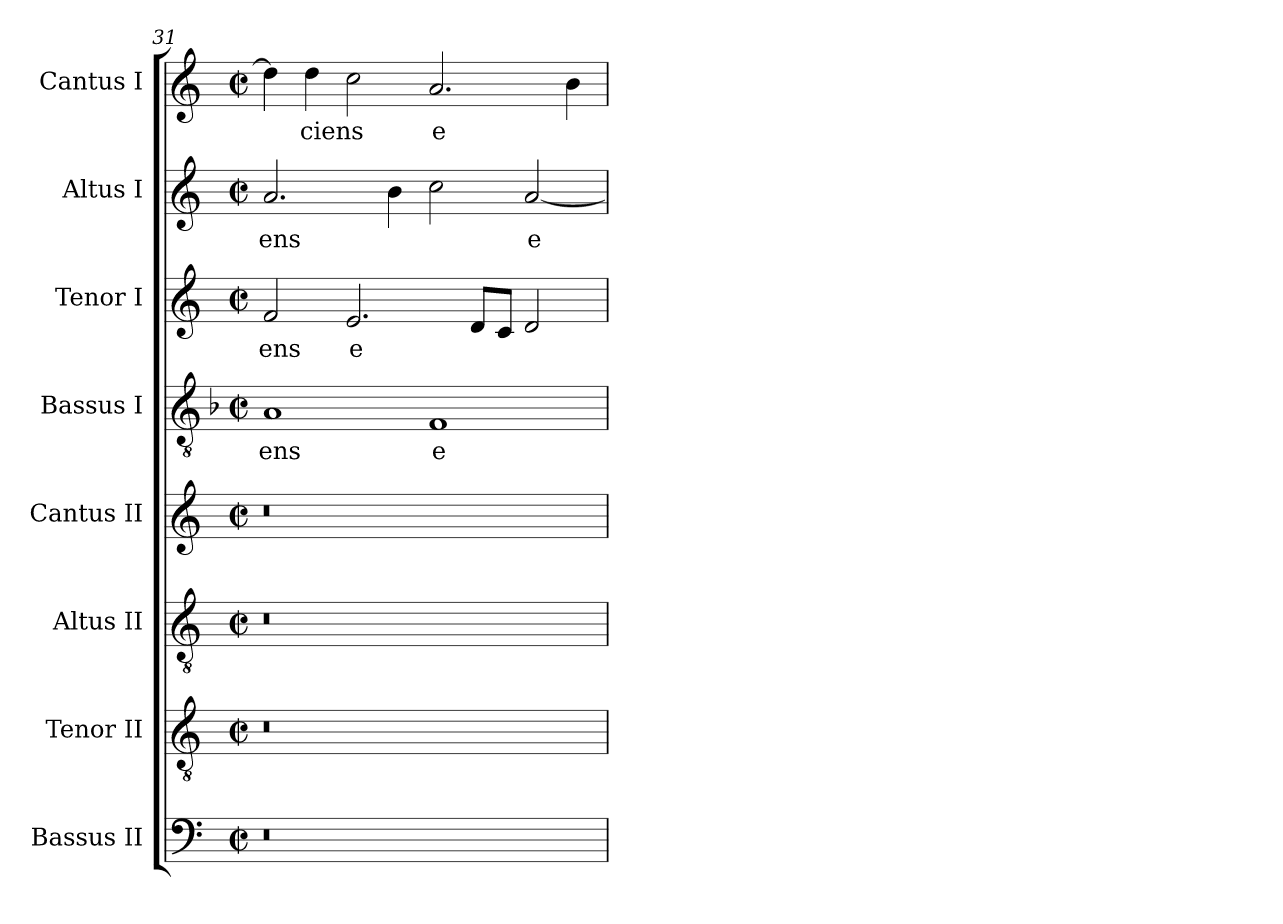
**kern	**kern	**kern	**kern	**kern	**text	**kern	**text	**kern	**text	**kern	**text
*part8	*part7	*part6	*part5	*part4	*part4	*part3	*part3	*part2	*part2	*part1	*part1
*staff8	*staff7	*staff6	*staff5	*staff4	*staff4	*staff3	*staff3	*staff2	*staff2	*staff1	*staff1
*I"Bassus II	*I"Tenor II	*I"Altus II	*I"Cantus II	*I"Bassus I	*	*I"Tenor I	*	*I"Altus I	*	*I"Cantus I	*
*clefF4	*clefGv2	*clefGv2	*clefG2	*clefGv2	*	*clefG2	*	*clefG2	*	*clefG2	*
*k[]	*k[]	*k[]	*k[]	*k[b-]	*	*k[]	*	*k[]	*	*k[]	*
*C:	*C:	*C:	*C:	*F:	*	*C:	*	*C:	*	*C:	*
*M2/2	*M2/2	*M2/2	*M2/2	*M2/2	*	*M2/2	*	*M2/2	*	*M2/2	*
*met(c|)	*met(c|)	*met(c|)	*met(c|)	*met(c|)	*	*met(c|)	*	*met(c|)	*	*met(c|)	*
=31	=31	=31	=31	=31	=31	=31	=31	=31	=31	=31	=31
!	!	!	!	!	!LO:LY:b:cj	!	!LO:LY:b:cj	!	!LO:LY:b:cj	!	!LO:LY:b:cj
0r	0r	0r	0r	1A	ens	2f/	-ens	2.a/	-ens	4dd\]	.
!	!	!	!	!	!	!	!	!	!	!	!LO:LY:b:cj
.	.	.	.	.	.	.	.	.	.	4dd\	ciens
!	!	!	!	!	!	!	!LO:LY:b:cj	!	!	!	!LO:LY:b:cj
.	.	.	.	.	.	2.e/	e-	.	.	2cc\	.
!	!	!	!	!	!	!	!	!	!LO:LY:b:cj	!	!
.	.	.	.	.	.	.	.	4b\	.	.	.
!	!	!	!	!	!LO:LY:b:cj	!	!	!	!LO:LY:b:cj	!	!LO:LY:b:cj
.	.	.	.	1F	e	.	.	2cc\	.	2.a/	e
!	!	!	!	!	!	!	!LO:LY:b:cj	!	!	!	!
.	.	.	.	.	.	8d/L	--	.	.	.	.
!	!	!	!	!	!	!	!LO:LY:b:cj	!	!	!	!
.	.	.	.	.	.	8c/J	--	.	.	.	.
!	!	!	!	!	!	!	!LO:LY:b:cj	!	!LO:LY:b:cj	!	!
.	.	.	.	.	.	2d/	--	[<2a/	e-	.	.
!	!	!	!	!	!	!	!	!	!	!	!LO:LY:b:cj
.	.	.	.	.	.	.	.	.	.	4b\	.
=	=	=	=	=	=	=	=	=	=	=	=
*-	*-	*-	*-	*-	*-	*-	*-	*-	*-	*-	*-
